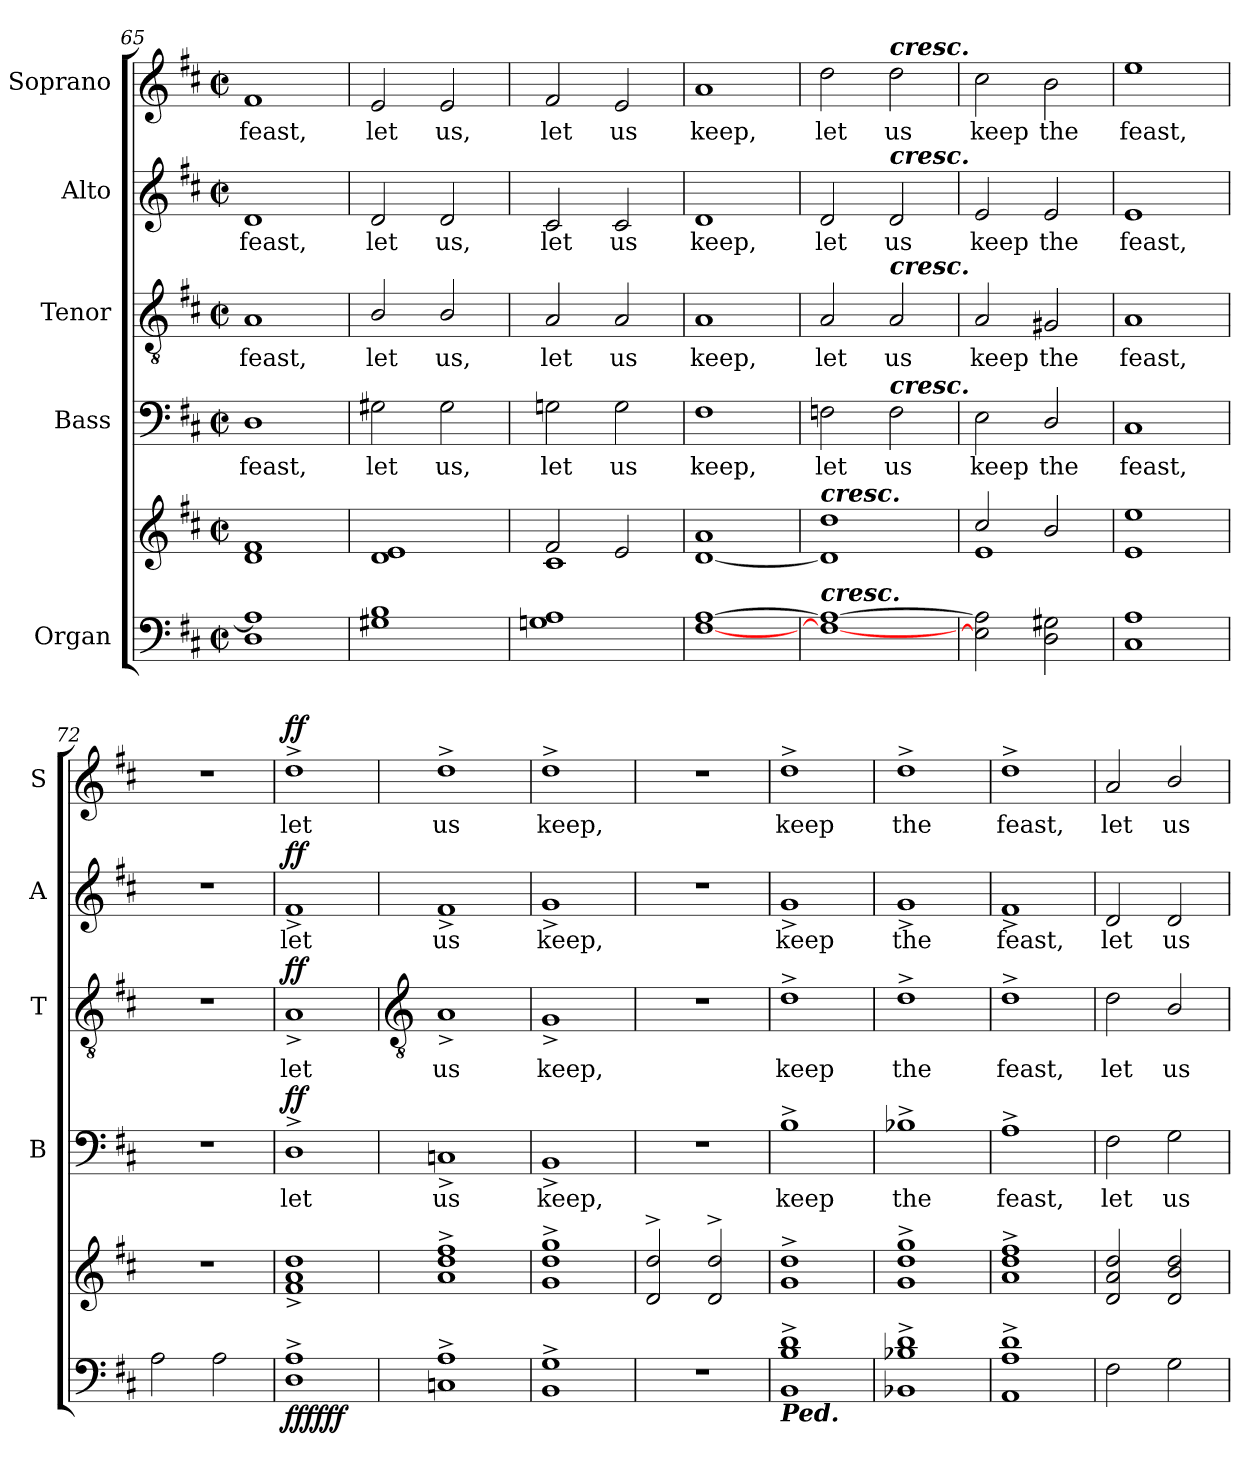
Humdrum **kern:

**kern	**kern	**dynam	**kern	**text	**dynam	**kern	**text	**dynam	**kern	**text	**dynam	**kern	**text	**dynam
*part5	*part5	*part5	*part4	*part4	*part4	*part3	*part3	*part3	*part2	*part2	*part2	*part1	*part1	*part1
*staff6	*staff5	*staff5/6	*staff4	*staff4	*staff4	*staff3	*staff3	*staff3	*staff2	*staff2	*staff2	*staff1	*staff1	*staff1
*I"Organ	*	*	*I"Bass	*	*	*I"Tenor	*	*	*I"Alto	*	*	*I"Soprano	*	*
*	*	*	*I'B	*	*	*I'T	*	*	*I'A	*	*	*I'S	*	*
*clefF4	*clefG2	*	*clefF4	*	*	*clefGv2	*	*	*clefG2	*	*	*clefG2	*	*
*k[f#c#]	*k[f#c#]	*	*k[f#c#]	*	*	*k[f#c#]	*	*	*k[f#c#]	*	*	*k[f#c#]	*	*
*D:	*D:	*	*D:	*	*	*D:	*	*	*D:	*	*	*D:	*	*
*M2/2	*M2/2	*	*M2/2	*	*	*M2/2	*	*	*M2/2	*	*	*M2/2	*	*
*met(c|)	*met(c|)	*	*met(c|)	*	*	*met(c|)	*	*	*met(c|)	*	*	*met(c|)	*	*
=65	=65	=65	=65	=65	=65	=65	=65	=65	=65	=65	=65	=65	=65	=65
*^	*^	*	*	*	*	*	*	*	*	*	*	*	*	*
!	!	!	!	!	!	!LO:LY:b	!	!	!LO:LY:b	!	!	!LO:LY:b	!	!	!LO:LY:b	!
1A/]	1D\	1d 1f#	1ryy	.	1D	feast,	.	1A	feast,	.	1d	feast,	.	1f#	feast,	.
=66	=66	=66	=66	=66	=66	=66	=66	=66	=66	=66	=66	=66	=66	=66	=66	=66
!	!	!	!	!	!	!LO:LY:b	!	!	!LO:LY:b	!	!	!LO:LY:b	!	!	!LO:LY:b	!
1ryy	1G#X\ 1B\	1d 1e	1ryy	.	2G#X	let	.	2B/	let	.	2d	let	.	2e	let	.
!	!	!	!	!	!	!LO:LY:b	!	!	!LO:LY:b	!	!	!LO:LY:b	!	!	!LO:LY:b	!
.	.	.	.	.	2G#	us,	.	2B/	us,	.	2d	us,	.	2e	us,	.
*v	*v	*	*	*	*	*	*	*	*	*	*	*	*	*	*	*
=67	=67	=67	=67	=67	=67	=67	=67	=67	=67	=67	=67	=67	=67	=67	=67
!	!	!	!	!	!LO:LY:b	!	!	!LO:LY:b	!	!	!LO:LY:b	!	!	!LO:LY:b	!
1Gn\ 1A\	2f#	1c#	.	2Gn	let	.	2A	let	.	2c#	let	.	2f#	let	.
!	!	!	!	!	!LO:LY:b	!	!	!LO:LY:b	!	!	!LO:LY:b	!	!	!LO:LY:b	!
.	2e	.	.	2G	us	.	2A	us	.	2c#	us	.	2e	us	.
=68	=68	=68	=68	=68	=68	=68	=68	=68	=68	=68	=68	=68	=68	=68	=68
!	!	!	!	!	!LO:LY:b	!	!	!LO:LY:b	!	!	!LO:LY:b	!	!	!LO:LY:b	!
[1F#\ [1A\	1a	[1d	.	1F#	keep,	.	1A	keep,	.	1d	keep,	.	1a	keep,	.
=69	=69	=69	=69	=69	=69	=69	=69	=69	=69	=69	=69	=69	=69	=69	=69
!	!LO:TX:a:Bi:t=cresc.	!	!	!	!	!	!	!	!	!	!	!	!	!	!
!LO:TX:a:Bi:t=cresc.	!	!	!	!	!	!	!	!	!	!	!	!	!	!	!
!	!	!	!	!	!LO:LY:b	!	!	!LO:LY:b	!	!	!LO:LY:b	!	!	!LO:LY:b	!
1F\_ 1A\_	1dd	1d]	.	2Fn	let	.	2A	let	.	2d	let	.	2dd	let	.
!	!	!	!	!	!	!	!	!	!	!	!	!	!LO:TX:a:Bi:t=cresc.	!	!
!	!	!	!	!	!	!	!	!	!	!LO:TX:a:Bi:t=cresc.	!	!	!	!	!
!	!	!	!	!	!	!	!LO:TX:a:Bi:t=cresc.	!	!	!	!	!	!	!	!
!	!	!	!	!LO:TX:a:Bi:t=cresc.	!	!	!	!	!	!	!	!	!	!	!
!	!	!	!	!	!LO:LY:b	!	!	!LO:LY:b	!	!	!LO:LY:b	!	!	!LO:LY:b	!
.	.	.	.	2F	us	.	2A	us	.	2d	us	.	2dd	us	.
=70	=70	=70	=70	=70	=70	=70	=70	=70	=70	=70	=70	=70	=70	=70	=70
!	!	!	!	!	!LO:LY:b	!	!	!LO:LY:b	!	!	!LO:LY:b	!	!	!LO:LY:b	!
2E\] 2A\]	2cc#/	1e	.	2E	keep	.	2A	keep	.	2e	keep	.	2cc#	keep	.
!	!	!	!	!	!LO:LY:b	!	!	!LO:LY:b	!	!	!LO:LY:b	!	!	!LO:LY:b	!
2D\ 2G#X\	2b/	.	.	2D/	the	.	2G#X	the	.	2e	the	.	2b	the	.
=71	=71	=71	=71	=71	=71	=71	=71	=71	=71	=71	=71	=71	=71	=71	=71
!	!	!	!	!	!LO:LY:b	!	!	!LO:LY:b	!	!	!LO:LY:b	!	!	!LO:LY:b	!
1C#\ 1A\	1e 1ee	1ryy	.	1C#	feast,	.	1A	feast,	.	1e	feast,	.	1ee	feast,	.
*	*v	*v	*	*	*	*	*	*	*	*	*	*	*	*	*
=72	=72	=72	=72	=72	=72	=72	=72	=72	=72	=72	=72	=72	=72	=72
2A\	1r	.	1r	.	.	1r	.	.	1r	.	.	1r	.	.
2A\	.	.	.	.	.	.	.	.	.	.	.	.	.	.
=73	=73	=73	=73	=73	=73	=73	=73	=73	=73	=73	=73	=73	=73	=73
!	!	!LO:DY:b=2	!	!LO:LY:b	!	!	!LO:LY:b	!	!	!LO:LY:b	!	!	!LO:LY:b	!
!	!	!LO:DY:n=1:b	!	!	!	!	!	!	!	!	!	!	!	!
!	!	!LO:DY:n=2:b	!	!	!LO:DY:b	!	!	!LO:DY:b	!	!	!LO:DY:b	!	!	!LO:DY:b
1D\^ 1A\^	1f#^ 1a^ 1dd^	ff ff ff	1D^	let	ff	1A^	let	ff	1f#^	let	ff	1dd^	let	ff
!!LO:LB:g=z
=74	=74	=74	=74	=74	=74	=74	=74	=74	=74	=74	=74	=74	=74	=74
*	*	*	*	*	*	*clefGv2	*	*	*	*	*	*	*	*
*	*^	*	*	*	*	*	*	*	*	*	*	*	*	*
!	!	!	!	!	!LO:LY:b	!	!	!LO:LY:b	!	!	!LO:LY:b	!	!	!LO:LY:b	!
1Cn^ 1A^	1a^ 1dd^ 1ff#^	1ryy	.	1Cn^	us	.	1A^	us	.	1f#^	us	.	1dd^	us	.
=75	=75	=75	=75	=75	=75	=75	=75	=75	=75	=75	=75	=75	=75	=75	=75
!	!	!	!	!	!LO:LY:b	!	!	!LO:LY:b	!	!	!LO:LY:b	!	!	!LO:LY:b	!
1BB^ 1G^	1g^ 1dd^ 1gg^	1ryy	.	1BB^	keep,	.	1G^	keep,	.	1g^	keep,	.	1dd^	keep,	.
=76	=76	=76	=76	=76	=76	=76	=76	=76	=76	=76	=76	=76	=76	=76	=76
1r	2d^ 2dd^	1ryy	.	1r	.	.	1r	.	.	1r	.	.	1r	.	.
.	2d^ 2dd^	.	.	.	.	.	.	.	.	.	.	.	.	.	.
=77	=77	=77	=77	=77	=77	=77	=77	=77	=77	=77	=77	=77	=77	=77	=77
!LO:TX:b:Bi:t=Ped.	!	!	!	!	!	!	!	!	!	!	!	!	!	!	!
!	!	!	!	!	!LO:LY:b	!	!	!LO:LY:b	!	!	!LO:LY:b	!	!	!LO:LY:b	!
1BB^ 1B^ 1d^	1g^ 1dd^	1ryy	.	1B^	keep	.	1d^	keep	.	1g^	keep	.	1dd^	keep	.
=78	=78	=78	=78	=78	=78	=78	=78	=78	=78	=78	=78	=78	=78	=78	=78
!	!	!	!	!	!LO:LY:b	!	!	!LO:LY:b	!	!	!LO:LY:b	!	!	!LO:LY:b	!
1BB-X^ 1B-X^ 1d^	1g^ 1dd^ 1gg^	1ryy	.	1B-X^	the	.	1d^	the	.	1g^	the	.	1dd^	the	.
=79	=79	=79	=79	=79	=79	=79	=79	=79	=79	=79	=79	=79	=79	=79	=79
!	!	!	!	!	!LO:LY:b	!	!	!LO:LY:b	!	!	!LO:LY:b	!	!	!LO:LY:b	!
1AA^ 1A^ 1d^	1a^ 1dd^ 1ff#^	1ryy	.	1A^	feast,	.	1d^	feast,	.	1f#^	feast,	.	1dd^	feast,	.
=80	=80	=80	=80	=80	=80	=80	=80	=80	=80	=80	=80	=80	=80	=80	=80
!	!	!	!	!	!LO:LY:b	!	!	!LO:LY:b	!	!	!LO:LY:b	!	!	!LO:LY:b	!
2F#\	2d 2a 2dd	1ryy	.	2F#	let	.	2d	let	.	2d	let	.	2a	let	.
!	!	!	!	!	!LO:LY:b	!	!	!LO:LY:b	!	!	!LO:LY:b	!	!	!LO:LY:b	!
2G\	2d/ 2b/ 2dd/	.	.	2G\	us	.	2B/	us	.	2d/	us	.	2b/	us	.
*	*v	*v	*	*	*	*	*	*	*	*	*	*	*	*	*
=	=	=	=	=	=	=	=	=	=	=	=	=	=	=
*-	*-	*-	*-	*-	*-	*-	*-	*-	*-	*-	*-	*-	*-	*-
